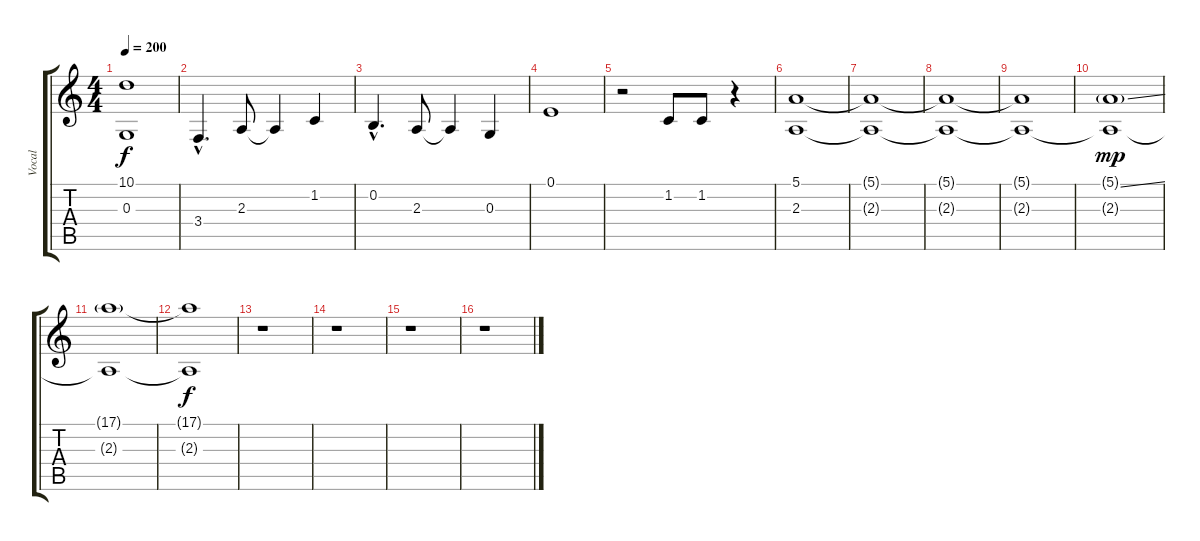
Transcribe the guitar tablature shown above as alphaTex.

\track ("Vocal" "Vocal") {instrument bassoon}
\staff {score tabs}
\tuning (E4 B3 G3 D3 A2 E2) {hide}
\ts (4 4)
\tempo 200
\clef g2
\ks c
(10.1{t} 0.3{t}).1{dy f} |
3.4{hac}.4{d} 2.3.8 2.3{t}.4 1.2.4 |
0.2{hac}.4{d} 2.3.8 2.3{t}.4 0.3.4 |
0.1.1 |
r.2 1.2.8 1.2.8 r.4 |
(5.1 2.3).1 |
(5.1{t} 2.3{t}).1 |
(5.1{t} 2.3{t}).1 |
(5.1{t} 2.3{t}).1 |
(5.1{ss g} 2.3{t}).1{dy mp} |
(17.1{g} 2.3{t}).1 |
(17.1{t} 2.3{t}).1{dy f} |
r.1 |
r.1 |
r.1 |
r.1
